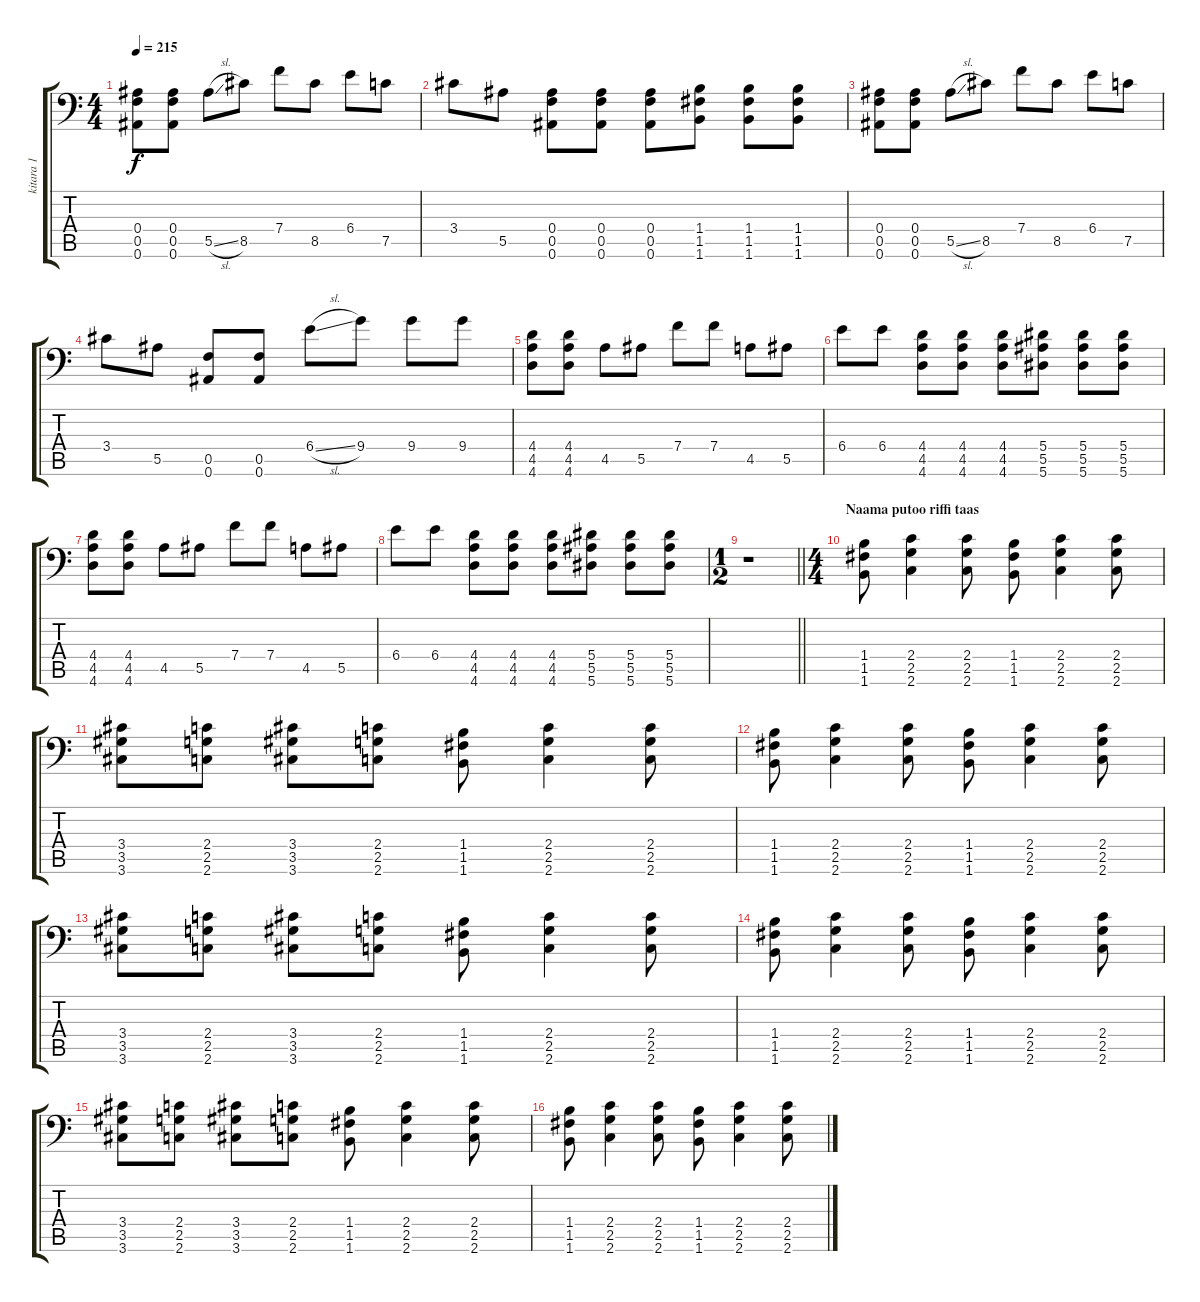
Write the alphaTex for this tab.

\track ("kitara 1" "kitara 1") {instrument overdrivenguitar}
\staff {score tabs}
\tuning (C4 G3 Eb3 Bb2 F2 Bb1) {hide}
\ts (4 4)
\tempo 215
\clef f4
\ks c
(0.4 0.5 0.6).8{dy f} (0.4 0.5 0.6).8 5.5{sl}.8 8.5.8 7.4.8 8.5.8 6.4.8 7.5.8 |
3.4.8 5.5.8 (0.4 0.5 0.6).8 (0.4 0.5 0.6).8 (0.4 0.5 0.6).8 (1.4 1.5 1.6).8 (1.4 1.5 1.6).8 (1.4 1.5 1.6).8 |
(0.4 0.5 0.6).8 (0.4 0.5 0.6).8 5.5{sl}.8 8.5.8 7.4.8 8.5.8 6.4.8 7.5.8 |
3.4.8 5.5.8 (0.5 0.6).8 (0.5 0.6).8 6.4{sl}.8 9.4.8 9.4.8 9.4.8 |
(4.4 4.5 4.6).8 (4.4 4.5 4.6).8 4.5.8 5.5.8 7.4.8 7.4.8 4.5.8 5.5.8 |
6.4.8 6.4.8 (4.4 4.5 4.6).8 (4.4 4.5 4.6).8 (4.4 4.5 4.6).8 (5.4 5.5 5.6).8 (5.4 5.5 5.6).8 (5.4 5.5 5.6).8 |
(4.4 4.5 4.6).8 (4.4 4.5 4.6).8 4.5.8 5.5.8 7.4.8 7.4.8 4.5.8 5.5.8 |
6.4.8 6.4.8 (4.4 4.5 4.6).8 (4.4 4.5 4.6).8 (4.4 4.5 4.6).8 (5.4 5.5 5.6).8 (5.4 5.5 5.6).8 (5.4 5.5 5.6).8 |
\ts (1 2)
\barLineRight lightlight
r.1 |
\ts (4 4)
\section ("" "Naama putoo riffi taas")
(1.4 1.5 1.6).8{instrument overdrivenguitar} (2.4 2.5 2.6).4 (2.4 2.5 2.6).8 (1.4 1.5 1.6).8 (2.4 2.5 2.6).4 (2.4 2.5 2.6).8 |
(3.4 3.5 3.6).8 (2.4 2.5 2.6).8 (3.4 3.5 3.6).8 (2.4 2.5 2.6).8 (1.4 1.5 1.6).8 (2.4 2.5 2.6).4 (2.4 2.5 2.6).8 |
(1.4 1.5 1.6).8 (2.4 2.5 2.6).4 (2.4 2.5 2.6).8 (1.4 1.5 1.6).8 (2.4 2.5 2.6).4 (2.4 2.5 2.6).8 |
(3.4 3.5 3.6).8 (2.4 2.5 2.6).8 (3.4 3.5 3.6).8 (2.4 2.5 2.6).8 (1.4 1.5 1.6).8 (2.4 2.5 2.6).4 (2.4 2.5 2.6).8 |
(1.4 1.5 1.6).8{instrument overdrivenguitar} (2.4 2.5 2.6).4 (2.4 2.5 2.6).8 (1.4 1.5 1.6).8 (2.4 2.5 2.6).4 (2.4 2.5 2.6).8 |
(3.4 3.5 3.6).8 (2.4 2.5 2.6).8 (3.4 3.5 3.6).8 (2.4 2.5 2.6).8 (1.4 1.5 1.6).8 (2.4 2.5 2.6).4 (2.4 2.5 2.6).8 |
(1.4 1.5 1.6).8 (2.4 2.5 2.6).4 (2.4 2.5 2.6).8 (1.4 1.5 1.6).8 (2.4 2.5 2.6).4 (2.4 2.5 2.6).8
